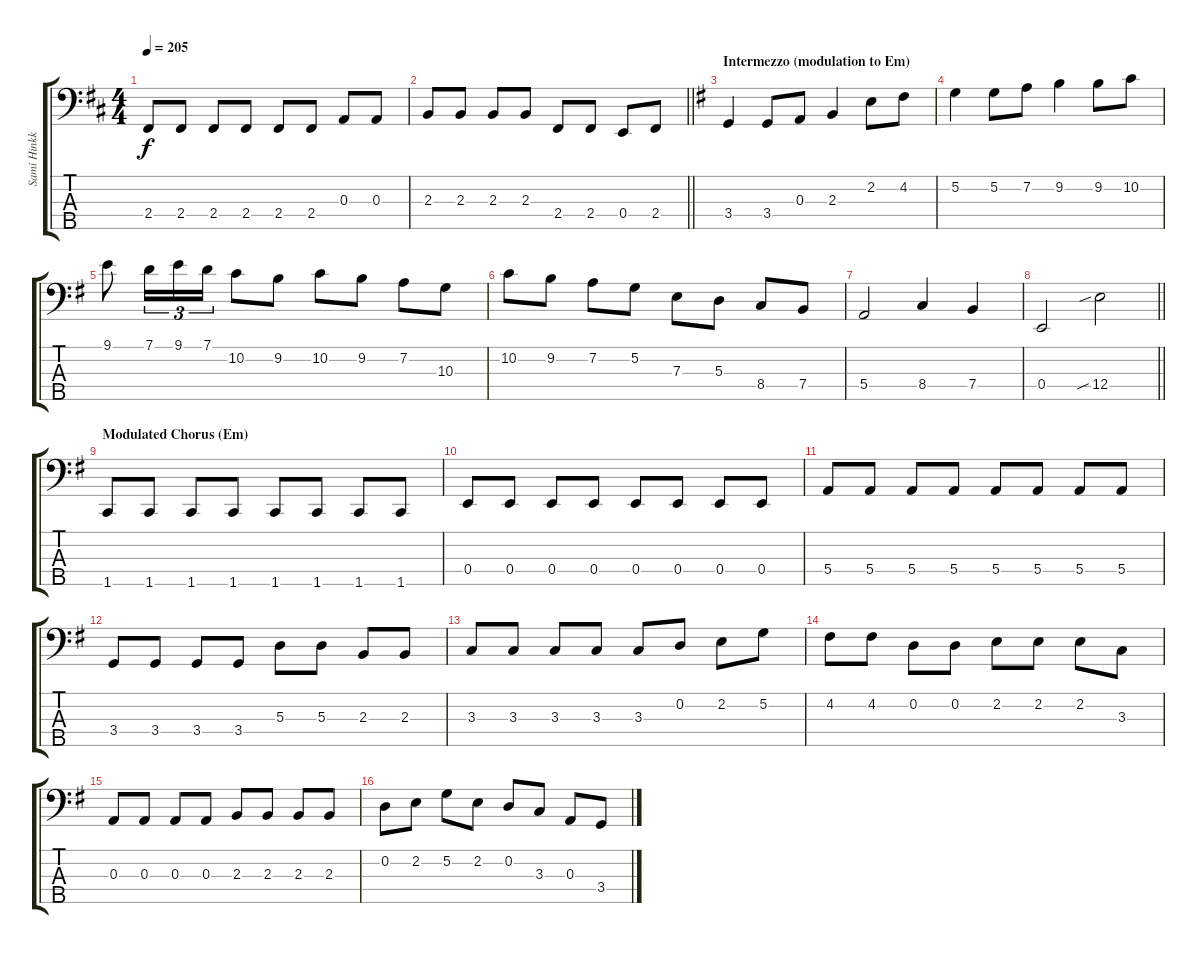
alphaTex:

\track ("Sami Hinkka" "Sami Hinkk") {instrument electricbassfinger}
\staff {score tabs}
\tuning (G2 D2 A1 E1 B0) {hide}
\ts (4 4)
\tempo 205
\clef f4
\ks bminor
2.4.8{dy f} 2.4.8 2.4.8 2.4.8 2.4.8 2.4.8 0.3.8 0.3.8 |
\barLineRight lightlight
2.3.8 2.3.8 2.3.8 2.3.8 2.4.8 2.4.8 0.4.8 2.4.8 |
\section ("" "Intermezzo (modulation to Em)")
\ks eminor
3.4.4 3.4.8 0.3.8 2.3.4 2.2.8 4.2.8 |
5.2.4 5.2.8 7.2.8 9.2.4 9.2.8 10.2.8 |
9.1.8 7.1.16{tu (3 2)} 9.1.16{tu (3 2)} 7.1.16{tu (3 2)} 10.2.8 9.2.8 10.2.8 9.2.8 7.2.8 10.3.8 |
10.2.8 9.2.8 7.2.8 5.2.8 7.3.8 5.3.8 8.4.8 7.4.8 |
5.4.2 8.4.4 7.4.4 |
\barLineRight lightlight
0.4.2 12.4{sib}.2 |
\section ("" "Modulated Chorus (Em)")
1.5.8 1.5.8 1.5.8 1.5.8 1.5.8 1.5.8 1.5.8 1.5.8 |
0.4.8 0.4.8 0.4.8 0.4.8 0.4.8 0.4.8 0.4.8 0.4.8 |
5.4.8 5.4.8 5.4.8 5.4.8 5.4.8 5.4.8 5.4.8 5.4.8 |
3.4.8 3.4.8 3.4.8 3.4.8 5.3.8 5.3.8 2.3.8 2.3.8 |
3.3.8 3.3.8 3.3.8 3.3.8 3.3.8 0.2.8 2.2.8 5.2.8 |
4.2.8 4.2.8 0.2.8 0.2.8 2.2.8 2.2.8 2.2.8 3.3.8 |
0.3.8 0.3.8 0.3.8 0.3.8 2.3.8 2.3.8 2.3.8 2.3.8 |
0.2.8 2.2.8 5.2.8 2.2.8 0.2.8 3.3.8 0.3.8 3.4.8
